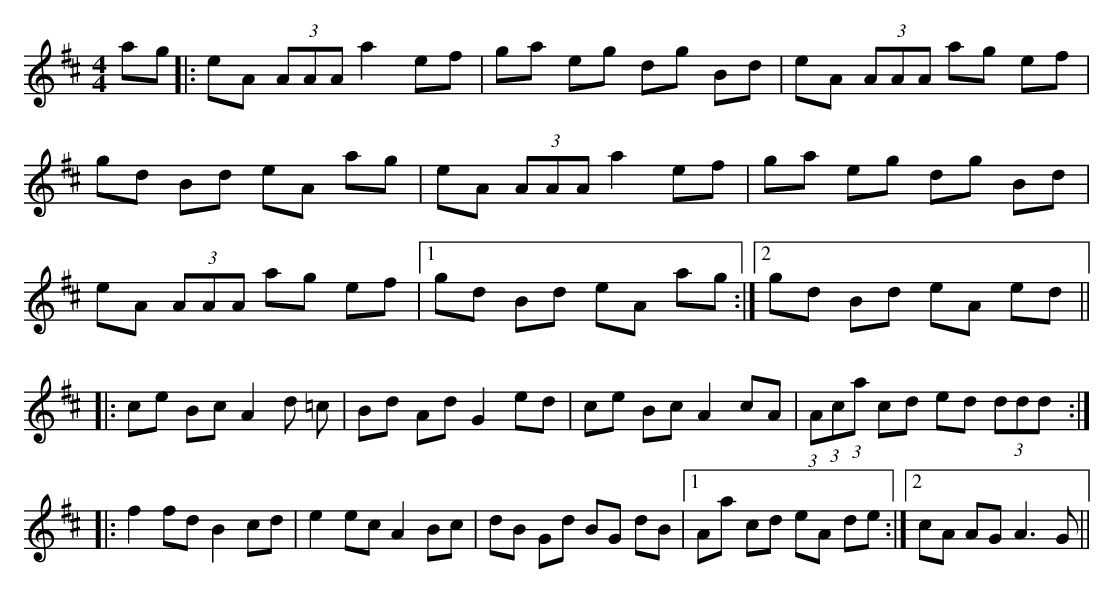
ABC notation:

X:1
M:4/4
K:D
ag|:eA (3AAA a2 ef|ga eg dg Bd|eA (3AAA ag ef|
gd Bd eA ag|eA (3AAA a2 ef|ga eg dg Bd|
eA (3AAA ag ef|1 gd Bd eA ag:|2 gd Bd eA ed||
|:ce Bc A2 d =c|Bd Ad G2 ed|ce Bc A2 cA|(3:2:1A(3:2:1c(3:2:1a cd ed (3ddd:|
|:f2 fd B2 cd|e2 ec A2 Bc|dB Gd BG dB|1 Aa cd eA de:|2 cA AG A3 G||
